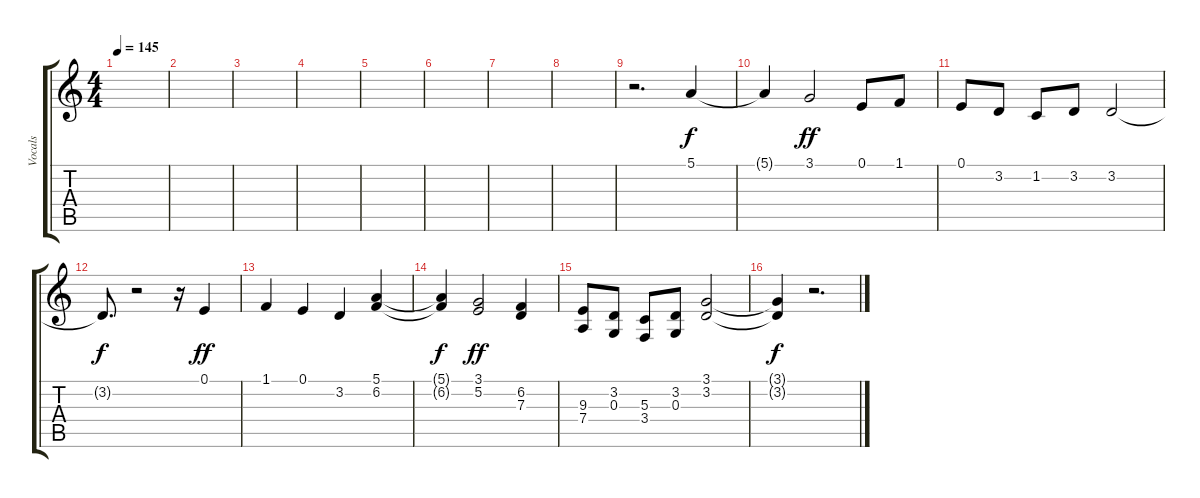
\track ("Vocals" "Vocals") {instrument lead3calliope}
\staff {score tabs}
\tuning (E4 B3 G3 D3 A2 E2) {hide}
\ts (4 4)
\tempo 145
\clef g2
\ks c
|
|
|
|
|
|
|
|
r.2{d} 5.1.4 |
5.1{t}.4{dy f} 3.1.2{dy ff} 0.1.8 1.1.8 |
0.1.8 3.2.8 1.2.8 3.2.8 3.2.2 |
3.2{t}.8{d dy f} r.2 r.16 0.1.4{dy ff} |
1.1.4 0.1.4 3.2.4 (5.1 6.2).4 |
(5.1{t} 6.2{t}).4{dy f} (3.1 5.2).2{dy ff} (6.2 7.3).4 |
(9.3 7.4).8 (3.2 0.3).8 (5.3 3.4).8 (3.2 0.3).8 (3.1 3.2).2 |
(3.1{t} 3.2{t}).4{dy f} r.2{d}
